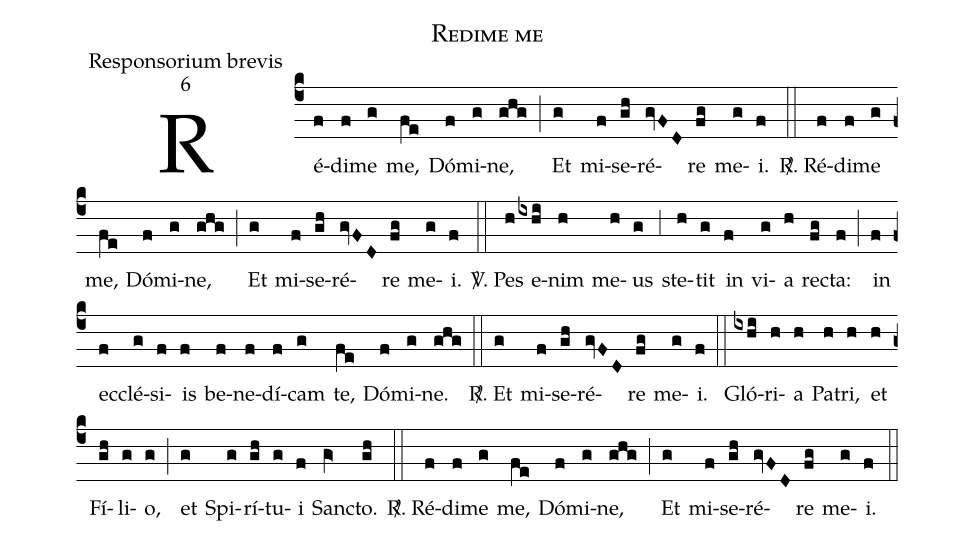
name:Redime me;
office-part:Responsorium brevis;
mode:6;
%%
(c4) Ré(f)di(f)me(g) me,(fe) Dó(f)mi(g)ne,(ghg) (;) Et(g) mi(f)se(gh)ré(gvFD)re(fg) me(g)i.(f) (::)

<sp>R/</sp>. Ré(f)di(f)me(g) me,(fe) Dó(f)mi(g)ne,(ghg) (;) Et(g) mi(f)se(gh)ré(gvFD)re(fg) me(g)i.(f) (::)

<sp>V/</sp>. Pes(h) e(ixhi)nim(h) me(h)us(g) (,3) ste(h)tit(g) in(f) vi(g)a(h) re(fg)cta:(f) (;) in(f) ec(f)clé(g)si(f)is(f) be(f)ne(f)dí(f)cam(g) te,(fe) Dó(f)mi(g)ne.(ghg) (::)

<sp>R/</sp>. Et(g) mi(f)se(gh)ré(gvFD)re(fg) me(g)i.(f) (::)

Gló(ixhi)ri(h)a(h) Pa(h)tri,(h) et(h) Fí(gh)li(g)o,(g) (;) et(g) Spi(g)rí(gh)tu(g)i(f) San(gV>)cto.(gh) (::)

<sp>R/</sp>. Ré(f)di(f)me(g) me,(fe) Dó(f)mi(g)ne,(ghg) (;) Et(g) mi(f)se(gh)ré(gvFD)re(fg) me(g)i.(f) (::)
